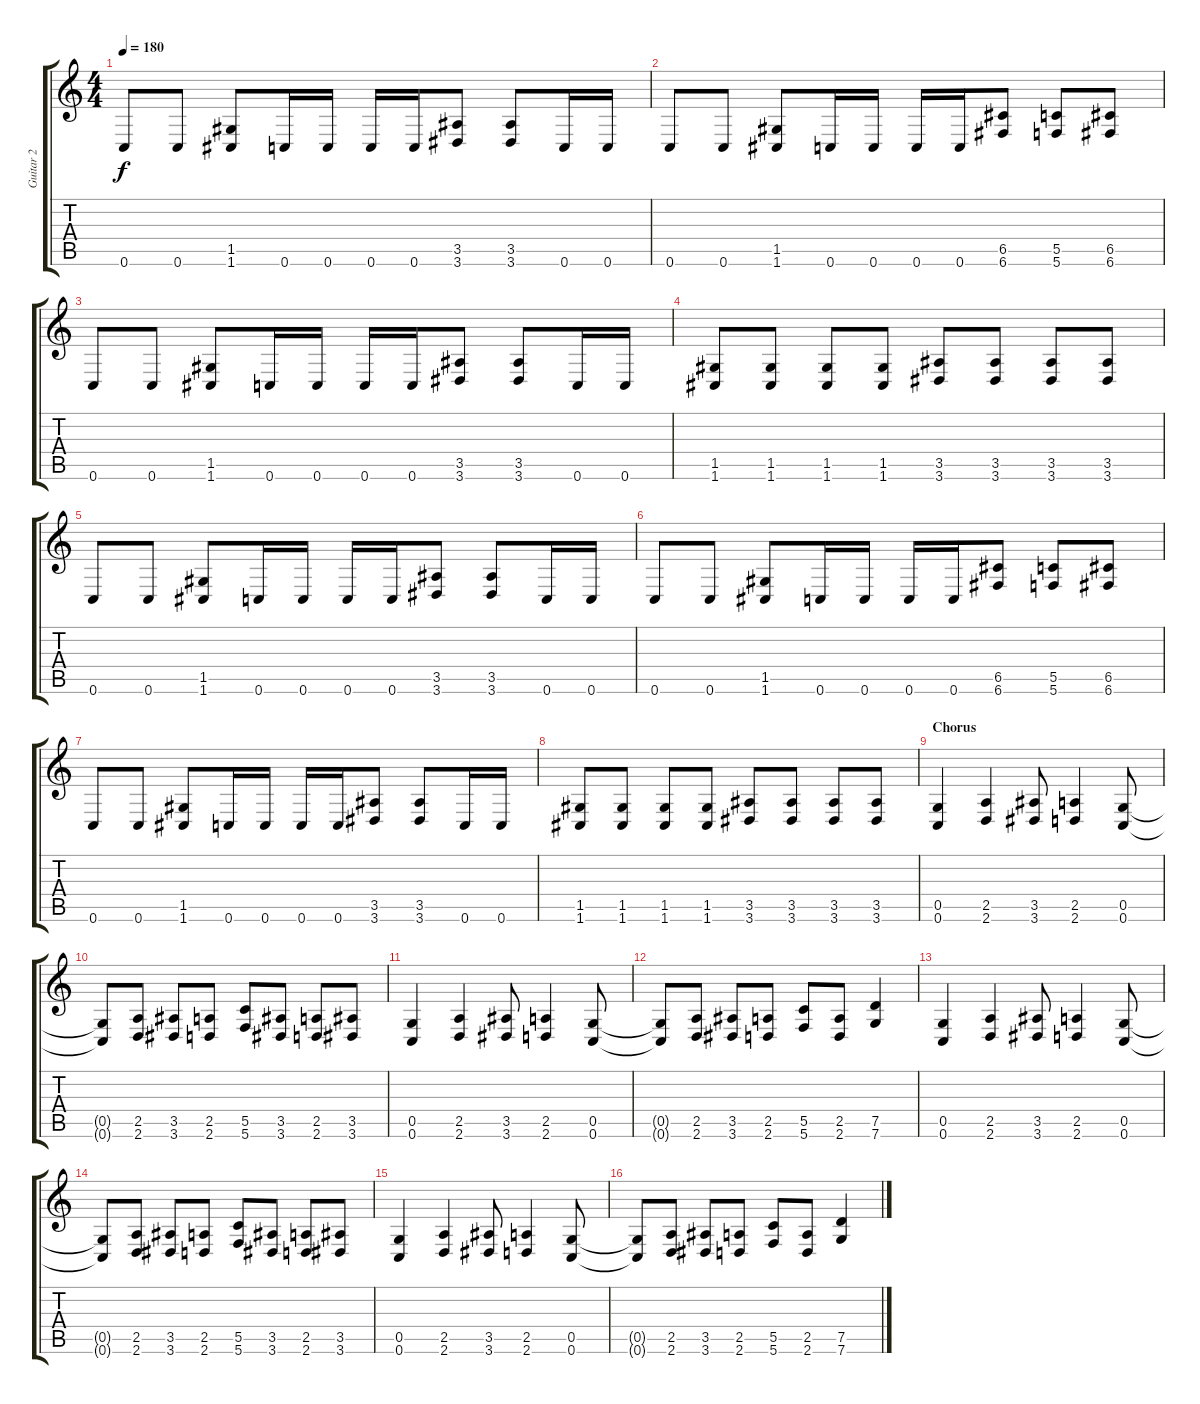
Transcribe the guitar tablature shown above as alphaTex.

\track ("Guitar 2" "Guitar 2") {instrument distortionguitar}
\staff {score tabs}
\tuning (D4 A3 F3 C3 G2 C2) {hide}
\ts (4 4)
\tempo 180
\clef g2
\ks c
0.6.8{dy f} 0.6.8 (1.5 1.6).8 0.6.16 0.6.16 0.6.16 0.6.16 (3.5 3.6).8 (3.5 3.6).8 0.6.16 0.6.16 |
0.6.8 0.6.8 (1.5 1.6).8 0.6.16 0.6.16 0.6.16 0.6.16 (6.5 6.6).8 (5.5 5.6).8 (6.5 6.6).8 |
0.6.8 0.6.8 (1.5 1.6).8 0.6.16 0.6.16 0.6.16 0.6.16 (3.5 3.6).8 (3.5 3.6).8 0.6.16 0.6.16 |
(1.5 1.6).8 (1.5 1.6).8 (1.5 1.6).8 (1.5 1.6).8 (3.5 3.6).8 (3.5 3.6).8 (3.5 3.6).8 (3.5 3.6).8 |
0.6.8 0.6.8 (1.5 1.6).8 0.6.16 0.6.16 0.6.16 0.6.16 (3.5 3.6).8 (3.5 3.6).8 0.6.16 0.6.16 |
0.6.8 0.6.8 (1.5 1.6).8 0.6.16 0.6.16 0.6.16 0.6.16 (6.5 6.6).8 (5.5 5.6).8 (6.5 6.6).8 |
0.6.8 0.6.8 (1.5 1.6).8 0.6.16 0.6.16 0.6.16 0.6.16 (3.5 3.6).8 (3.5 3.6).8 0.6.16 0.6.16 |
(1.5 1.6).8 (1.5 1.6).8 (1.5 1.6).8 (1.5 1.6).8 (3.5 3.6).8 (3.5 3.6).8 (3.5 3.6).8 (3.5 3.6).8 |
\section ("" "Chorus")
(0.5 0.6).4 (2.5 2.6).4 (3.5 3.6).8 (2.5 2.6).4 (0.5 0.6).8 |
(0.5{t} 0.6{t}).8 (2.5 2.6).8 (3.5 3.6).8 (2.5 2.6).8 (5.5 5.6).8 (3.5 3.6).8 (2.5 2.6).8 (3.5 3.6).8 |
(0.5 0.6).4 (2.5 2.6).4 (3.5 3.6).8 (2.5 2.6).4 (0.5 0.6).8 |
(0.5{t} 0.6{t}).8 (2.5 2.6).8 (3.5 3.6).8 (2.5 2.6).8 (5.5 5.6).8 (2.5 2.6).8 (7.5 7.6).4 |
(0.5 0.6).4 (2.5 2.6).4 (3.5 3.6).8 (2.5 2.6).4 (0.5 0.6).8 |
(0.5{t} 0.6{t}).8 (2.5 2.6).8 (3.5 3.6).8 (2.5 2.6).8 (5.5 5.6).8 (3.5 3.6).8 (2.5 2.6).8 (3.5 3.6).8 |
(0.5 0.6).4 (2.5 2.6).4 (3.5 3.6).8 (2.5 2.6).4 (0.5 0.6).8 |
(0.5{t} 0.6{t}).8 (2.5 2.6).8 (3.5 3.6).8 (2.5 2.6).8 (5.5 5.6).8 (2.5 2.6).8 (7.5 7.6).4
